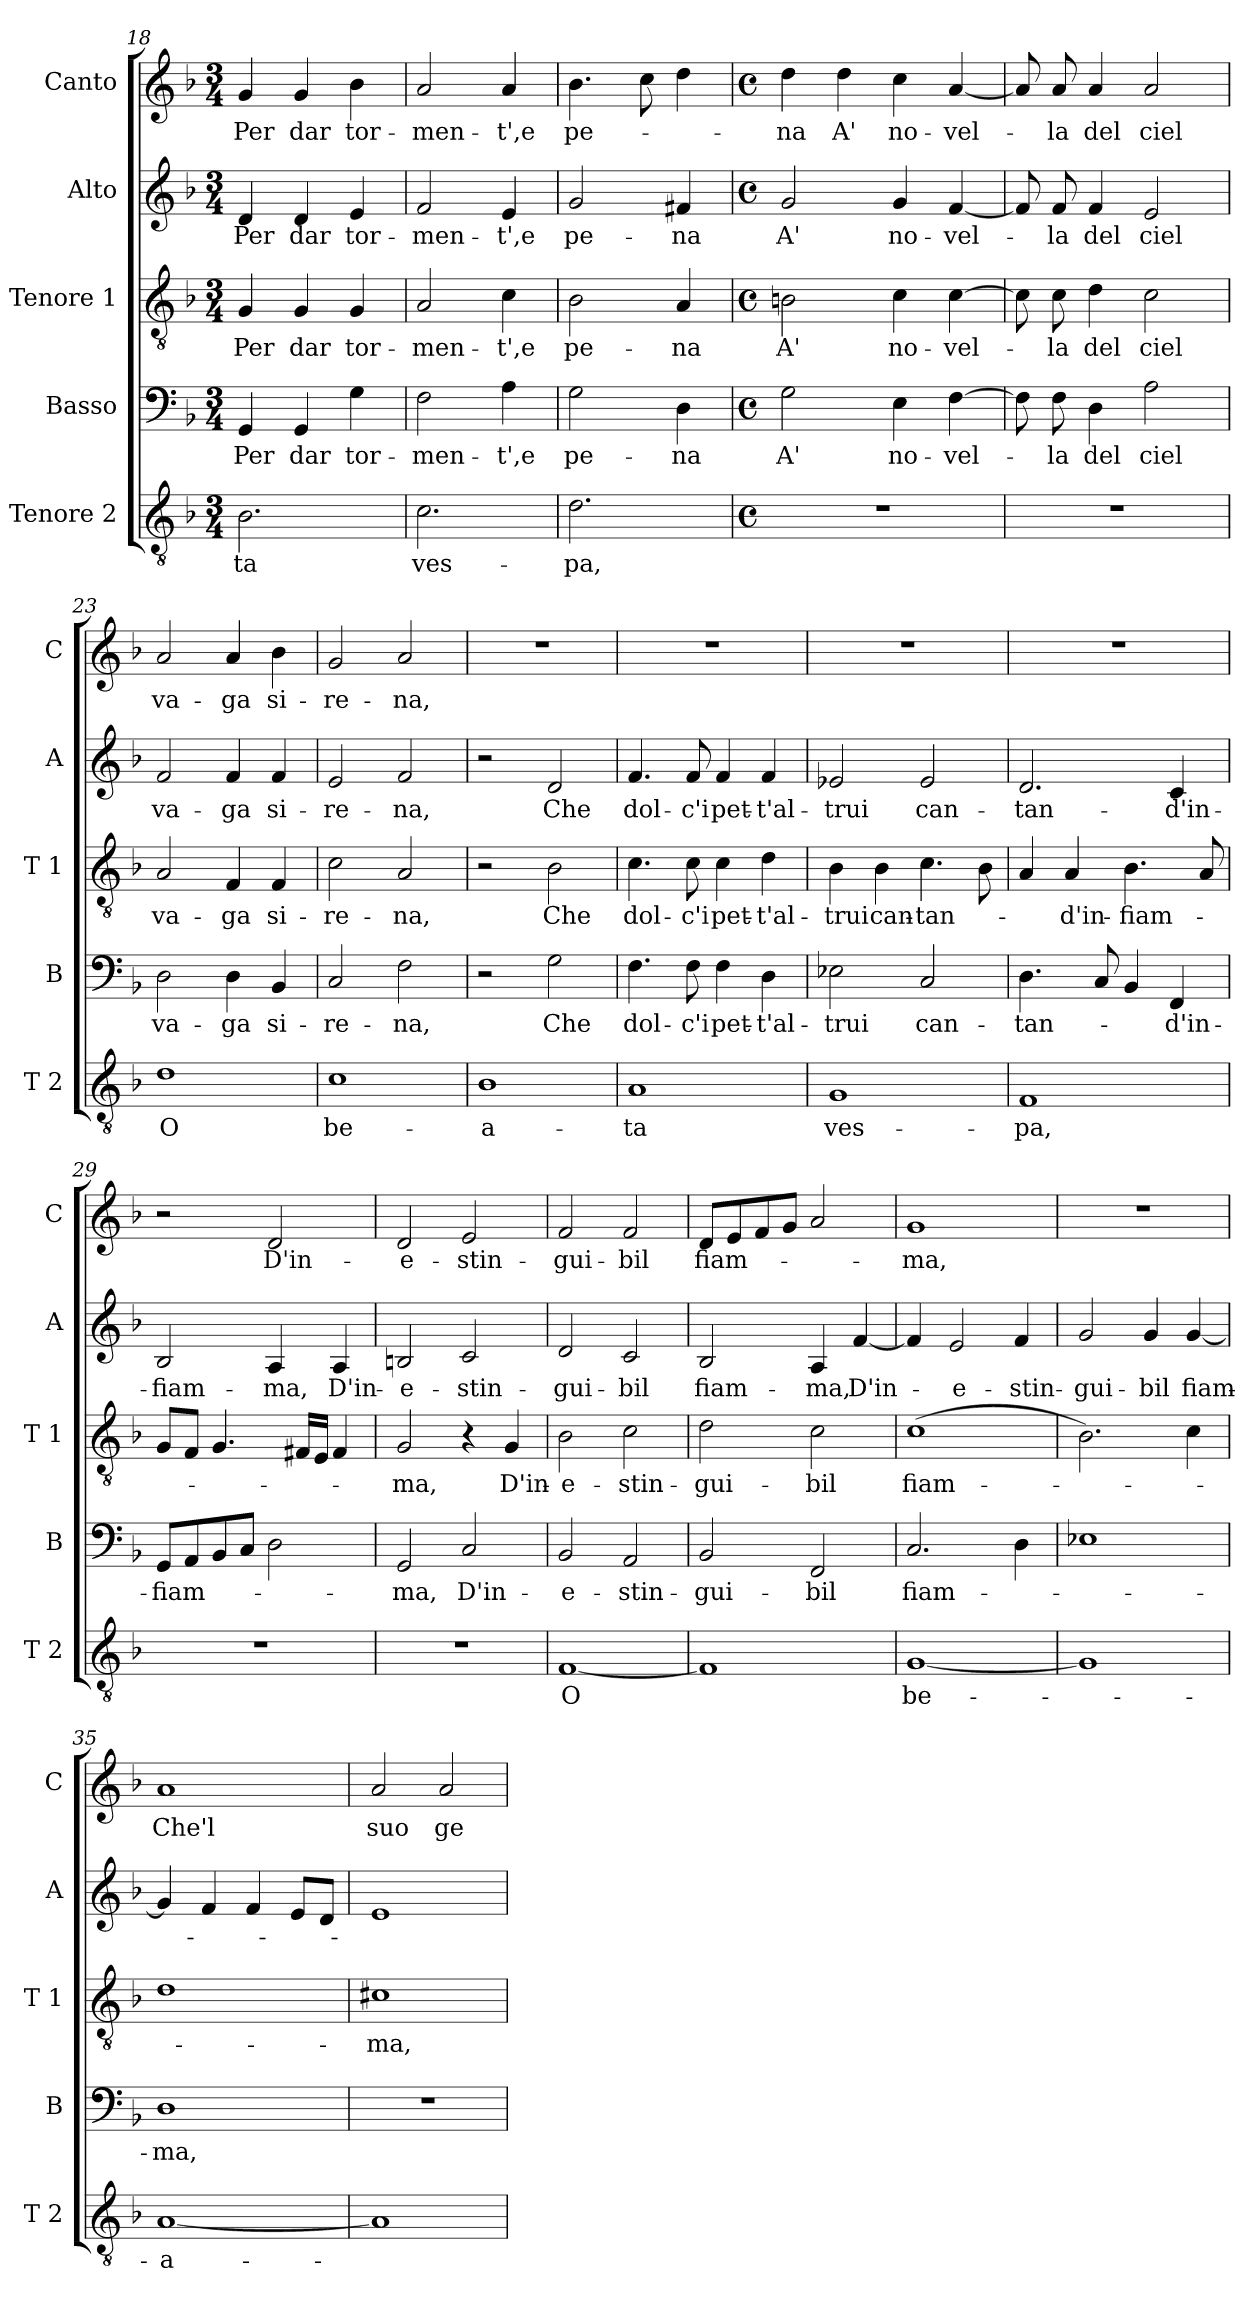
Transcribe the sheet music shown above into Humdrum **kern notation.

**kern	**text	**kern	**text	**kern	**text	**kern	**text	**kern	**text
*part5	*part5	*part4	*part4	*part3	*part3	*part2	*part2	*part1	*part1
*staff5	*staff5	*staff4	*staff4	*staff3	*staff3	*staff2	*staff2	*staff1	*staff1
*I"Tenore 2	*	*I"Basso	*	*I"Tenore 1	*	*I"Alto	*	*I"Canto	*
*I'T 2	*	*I'B	*	*I'T 1	*	*I'A	*	*I'C	*
*clefGv2	*	*clefF4	*	*clefGv2	*	*clefG2	*	*clefG2	*
*k[b-]	*	*k[b-]	*	*k[b-]	*	*k[b-]	*	*k[b-]	*
*M3/4	*	*M3/4	*	*M3/4	*	*M3/4	*	*M3/4	*
=18	=18	=18	=18	=18	=18	=18	=18	=18	=18
!	!LO:LY:b	!	!LO:LY:b	!	!LO:LY:b	!	!LO:LY:b	!	!LO:LY:b
2.B-\	-ta	4GG/	Per	4G/	Per	4d/	Per	4g/	Per
!	!	!	!LO:LY:b	!	!LO:LY:b	!	!LO:LY:b	!	!LO:LY:b
.	.	4GG/	dar	4G/	dar	4d/	dar	4g/	dar
!	!	!	!LO:LY:b	!	!LO:LY:b	!	!LO:LY:b	!	!LO:LY:b
.	.	4G\	tor-	4G/	tor-	4e/	tor-	4b-\	tor-
=19	=19	=19	=19	=19	=19	=19	=19	=19	=19
!	!LO:LY:b	!	!LO:LY:b	!	!LO:LY:b	!	!LO:LY:b	!	!LO:LY:b
2.c\	ves-	2F\	-men-	2A/	-men-	2f/	-men-	2a/	-men-
!	!	!	!LO:LY:b	!	!LO:LY:b	!	!LO:LY:b	!	!LO:LY:b
.	.	4A\	-t',e	4c\	-t',e	4e/	-t',e	4a/	-t',e
=20	=20	=20	=20	=20	=20	=20	=20	=20	=20
!	!LO:LY:b	!	!LO:LY:b	!	!LO:LY:b	!	!LO:LY:b	!	!LO:LY:b
2.d\	-pa,	2G\	pe-	2B-\	pe-	2g/	pe-	4.b-\	pe-
.	.	.	.	.	.	.	.	8cc\	.
!	!	!	!LO:LY:b	!	!LO:LY:b	!	!LO:LY:b	!	!
.	.	4D\	-na	4A/	-na	4f#X/	-na	4dd\	.
!!LO:LB:g=z
=21	=21	=21	=21	=21	=21	=21	=21	=21	=21
*M4/4	*	*M4/4	*	*M4/4	*	*M4/4	*	*M4/4	*
*met(c)	*	*met(c)	*	*met(c)	*	*met(c)	*	*met(c)	*
*	*	*	*	*	*	*	*	*MM100	*
!	!	!	!LO:LY:b	!	!LO:LY:b	!	!LO:LY:b	!	!LO:LY:b
1r	.	2G\	A'	2Bn\	A'	2g/	A'	4dd\	-na
!	!	!	!	!	!	!	!	!	!LO:LY:b
.	.	.	.	.	.	.	.	4dd\	A'
!	!	!	!LO:LY:b	!	!LO:LY:b	!	!LO:LY:b	!	!LO:LY:b
.	.	4E\	no-	4c\	no-	4g/	no-	4cc\	no-
!	!	!	!LO:LY:b	!	!LO:LY:b	!	!LO:LY:b	!	!LO:LY:b
.	.	[4F\	-vel-	[4c\	-vel-	[4f/	-vel-	[4a/	-vel-
=22	=22	=22	=22	=22	=22	=22	=22	=22	=22
1r	.	8F\]	.	8c\]	.	8f/]	.	8a/]	.
!	!	!	!LO:LY:b	!	!LO:LY:b	!	!LO:LY:b	!	!LO:LY:b
.	.	8F\	-la	8c\	-la	8f/	-la	8a/	-la
!	!	!	!LO:LY:b	!	!LO:LY:b	!	!LO:LY:b	!	!LO:LY:b
.	.	4D\	del	4d\	del	4f/	del	4a/	del
!	!	!	!LO:LY:b	!	!LO:LY:b	!	!LO:LY:b	!	!LO:LY:b
.	.	2A\	ciel	2c\	ciel	2e/	ciel	2a/	ciel
=23	=23	=23	=23	=23	=23	=23	=23	=23	=23
!	!LO:LY:b	!	!LO:LY:b	!	!LO:LY:b	!	!LO:LY:b	!	!LO:LY:b
1d	O	2D\	va-	2A/	va-	2f/	va-	2a/	va-
!	!	!	!LO:LY:b	!	!LO:LY:b	!	!LO:LY:b	!	!LO:LY:b
.	.	4D\	-ga	4F/	-ga	4f/	-ga	4a/	-ga
!	!	!	!LO:LY:b	!	!LO:LY:b	!	!LO:LY:b	!	!LO:LY:b
.	.	4BB-/	si-	4F/	si-	4f/	si-	4b-\	si-
=24	=24	=24	=24	=24	=24	=24	=24	=24	=24
!	!LO:LY:b	!	!LO:LY:b	!	!LO:LY:b	!	!LO:LY:b	!	!LO:LY:b
1c	be-	2C/	-re-	2c\	-re-	2e/	-re-	2g/	-re-
!	!	!	!LO:LY:b	!	!LO:LY:b	!	!LO:LY:b	!	!LO:LY:b
.	.	2F\	-na,	2A/	-na,	2f/	-na,	2a/	-na,
=25	=25	=25	=25	=25	=25	=25	=25	=25	=25
!	!LO:LY:b	!	!	!	!	!	!	!	!
1B-	-a-	2r	.	2r	.	2r	.	1r	.
!	!	!	!LO:LY:b	!	!LO:LY:b	!	!LO:LY:b	!	!
.	.	2G\	Che	2B-\	Che	2d/	Che	.	.
=26	=26	=26	=26	=26	=26	=26	=26	=26	=26
!	!LO:LY:b	!	!LO:LY:b	!	!LO:LY:b	!	!LO:LY:b	!	!
1A	-ta	4.F\	dol-	4.c\	dol-	4.f/	dol-	1r	.
!	!	!	!LO:LY:b	!	!LO:LY:b	!	!LO:LY:b	!	!
.	.	8F\	-c'i	8c\	-c'i	8f/	-c'i	.	.
!	!	!	!LO:LY:b	!	!LO:LY:b	!	!LO:LY:b	!	!
.	.	4F\	pet-	4c\	pet-	4f/	pet-	.	.
!	!	!	!LO:LY:b	!	!LO:LY:b	!	!LO:LY:b	!	!
.	.	4D\	-t'al-	4d\	-t'al-	4f/	-t'al-	.	.
=27	=27	=27	=27	=27	=27	=27	=27	=27	=27
!	!LO:LY:b	!	!LO:LY:b	!	!LO:LY:b	!	!LO:LY:b	!	!
1G	ves-	2E-X\	-trui	4B-\	-trui	2e-X/	-trui	1r	.
!	!	!	!	!	!LO:LY:b	!	!	!	!
.	.	.	.	4B-\	can-	.	.	.	.
!	!	!	!LO:LY:b	!	!LO:LY:b	!	!LO:LY:b	!	!
.	.	2C/	can-	4.c\	-tan-	2e-/	can-	.	.
.	.	.	.	8B-\	.	.	.	.	.
!!LO:LB:g=z
=28	=28	=28	=28	=28	=28	=28	=28	=28	=28
!	!LO:LY:b	!	!LO:LY:b	!	!	!	!LO:LY:b	!	!
1F	-pa,	4.D\	-tan-	4A/	.	2.d/	-tan-	1r	.
!	!	!	!	!	!LO:LY:b	!	!	!	!
.	.	.	.	4A/	-d'in-	.	.	.	.
.	.	8C/	.	.	.	.	.	.	.
!	!	!	!	!	!LO:LY:b	!	!	!	!
.	.	4BB-/	.	4.B-\	-fiam-	.	.	.	.
!	!	!	!LO:LY:b	!	!	!	!LO:LY:b	!	!
.	.	4FF/	-d'in-	.	.	4c/	-d'in-	.	.
.	.	.	.	8A/	.	.	.	.	.
=29	=29	=29	=29	=29	=29	=29	=29	=29	=29
!	!	!	!LO:LY:b	!	!	!	!LO:LY:b	!	!
1r	.	8GGL	-fiam-	8GL	.	2B-/	-fiam-	2r	.
.	.	8AA	.	8FJ	.	.	.	.	.
.	.	8BB-	.	4.G/	.	.	.	.	.
.	.	8CJ	.	.	.	.	.	.	.
!	!	!	!	!	!	!	!LO:LY:b	!	!LO:LY:b
.	.	2D\	.	.	.	4A/	-ma,	2d/	D'in-
.	.	.	.	16F#XLL	.	.	.	.	.
.	.	.	.	16EJJ	.	.	.	.	.
!	!	!	!	!	!	!	!LO:LY:b	!	!
.	.	.	.	4F#/	.	4A/	D'in-	.	.
=30	=30	=30	=30	=30	=30	=30	=30	=30	=30
!	!	!	!LO:LY:b	!	!LO:LY:b	!	!LO:LY:b	!	!LO:LY:b
1r	.	2GG/	-ma,	2G/	-ma,	2Bn/	-e-	2d/	-e-
!	!	!	!LO:LY:b	!	!	!	!LO:LY:b	!	!LO:LY:b
.	.	2C/	D'in-	4r	.	2c/	-stin-	2e/	-stin-
!	!	!	!	!	!LO:LY:b	!	!	!	!
.	.	.	.	4G/	D'in-	.	.	.	.
=31	=31	=31	=31	=31	=31	=31	=31	=31	=31
!	!LO:LY:b	!	!LO:LY:b	!	!LO:LY:b	!	!LO:LY:b	!	!LO:LY:b
[1F	O	2BB-/	-e-	2B-\	-e-	2d/	-gui-	2f/	-gui-
!	!	!	!LO:LY:b	!	!LO:LY:b	!	!LO:LY:b	!	!LO:LY:b
.	.	2AA/	-stin-	2c\	-stin-	2c/	-bil	2f/	-bil
=32	=32	=32	=32	=32	=32	=32	=32	=32	=32
!	!	!	!LO:LY:b	!	!LO:LY:b	!	!LO:LY:b	!	!LO:LY:b
1F]	.	2BB-/	-gui-	2d\	-gui-	2B-/	fiam-	8dL	fiam-
.	.	.	.	.	.	.	.	8e	.
.	.	.	.	.	.	.	.	8f	.
.	.	.	.	.	.	.	.	8gJ	.
!	!	!	!LO:LY:b	!	!LO:LY:b	!	!LO:LY:b	!	!
.	.	2FF/	-bil	2c\	-bil	4A/	-ma,	2a/	.
!	!	!	!	!	!	!	!LO:LY:b	!	!
.	.	.	.	.	.	[4f/	D'in-	.	.
=33	=33	=33	=33	=33	=33	=33	=33	=33	=33
!	!LO:LY:b	!	!LO:LY:b	!	!LO:LY:b	!	!	!	!LO:LY:b
[1G	be-	2.C/	fiam-	(>1c	fiam-	4f/]	.	1g	-ma,
!	!	!	!	!	!	!	!LO:LY:b	!	!
.	.	.	.	.	.	2e/	-e-	.	.
!	!	!	!	!	!	!	!LO:LY:b	!	!
.	.	4D\	.	.	.	4f/	-stin-	.	.
=34	=34	=34	=34	=34	=34	=34	=34	=34	=34
!	!	!	!	!	!	!	!LO:LY:b	!	!
1G]	.	1E-X	.	2.B-\)	.	2g/	-gui-	1r	.
!	!	!	!	!	!	!	!LO:LY:b	!	!
.	.	.	.	.	.	4g/	-bil	.	.
!	!	!	!	!	!	!	!LO:LY:b	!	!
.	.	.	.	4c\	.	[4g/	fiam-	.	.
!!LO:PB:g=z
=35	=35	=35	=35	=35	=35	=35	=35	=35	=35
!	!LO:LY:b	!	!LO:LY:b	!	!	!	!	!	!LO:LY:b
[1A	-a-	1D	-ma,	1d	.	4g/]	.	1a	Che'l
.	.	.	.	.	.	4f/	.	.	.
.	.	.	.	.	.	4f/	.	.	.
.	.	.	.	.	.	8eL	.	.	.
.	.	.	.	.	.	8dJ	.	.	.
=36	=36	=36	=36	=36	=36	=36	=36	=36	=36
!	!	!	!	!	!LO:LY:b	!	!	!	!LO:LY:b
1A]	.	1r	.	1c#X	-ma,	1e	.	2a/	suo
!	!	!	!	!	!	!	!	!	!LO:LY:b
.	.	.	.	.	.	.	.	2a/	ge-
=	=	=	=	=	=	=	=	=	=
*-	*-	*-	*-	*-	*-	*-	*-	*-	*-
